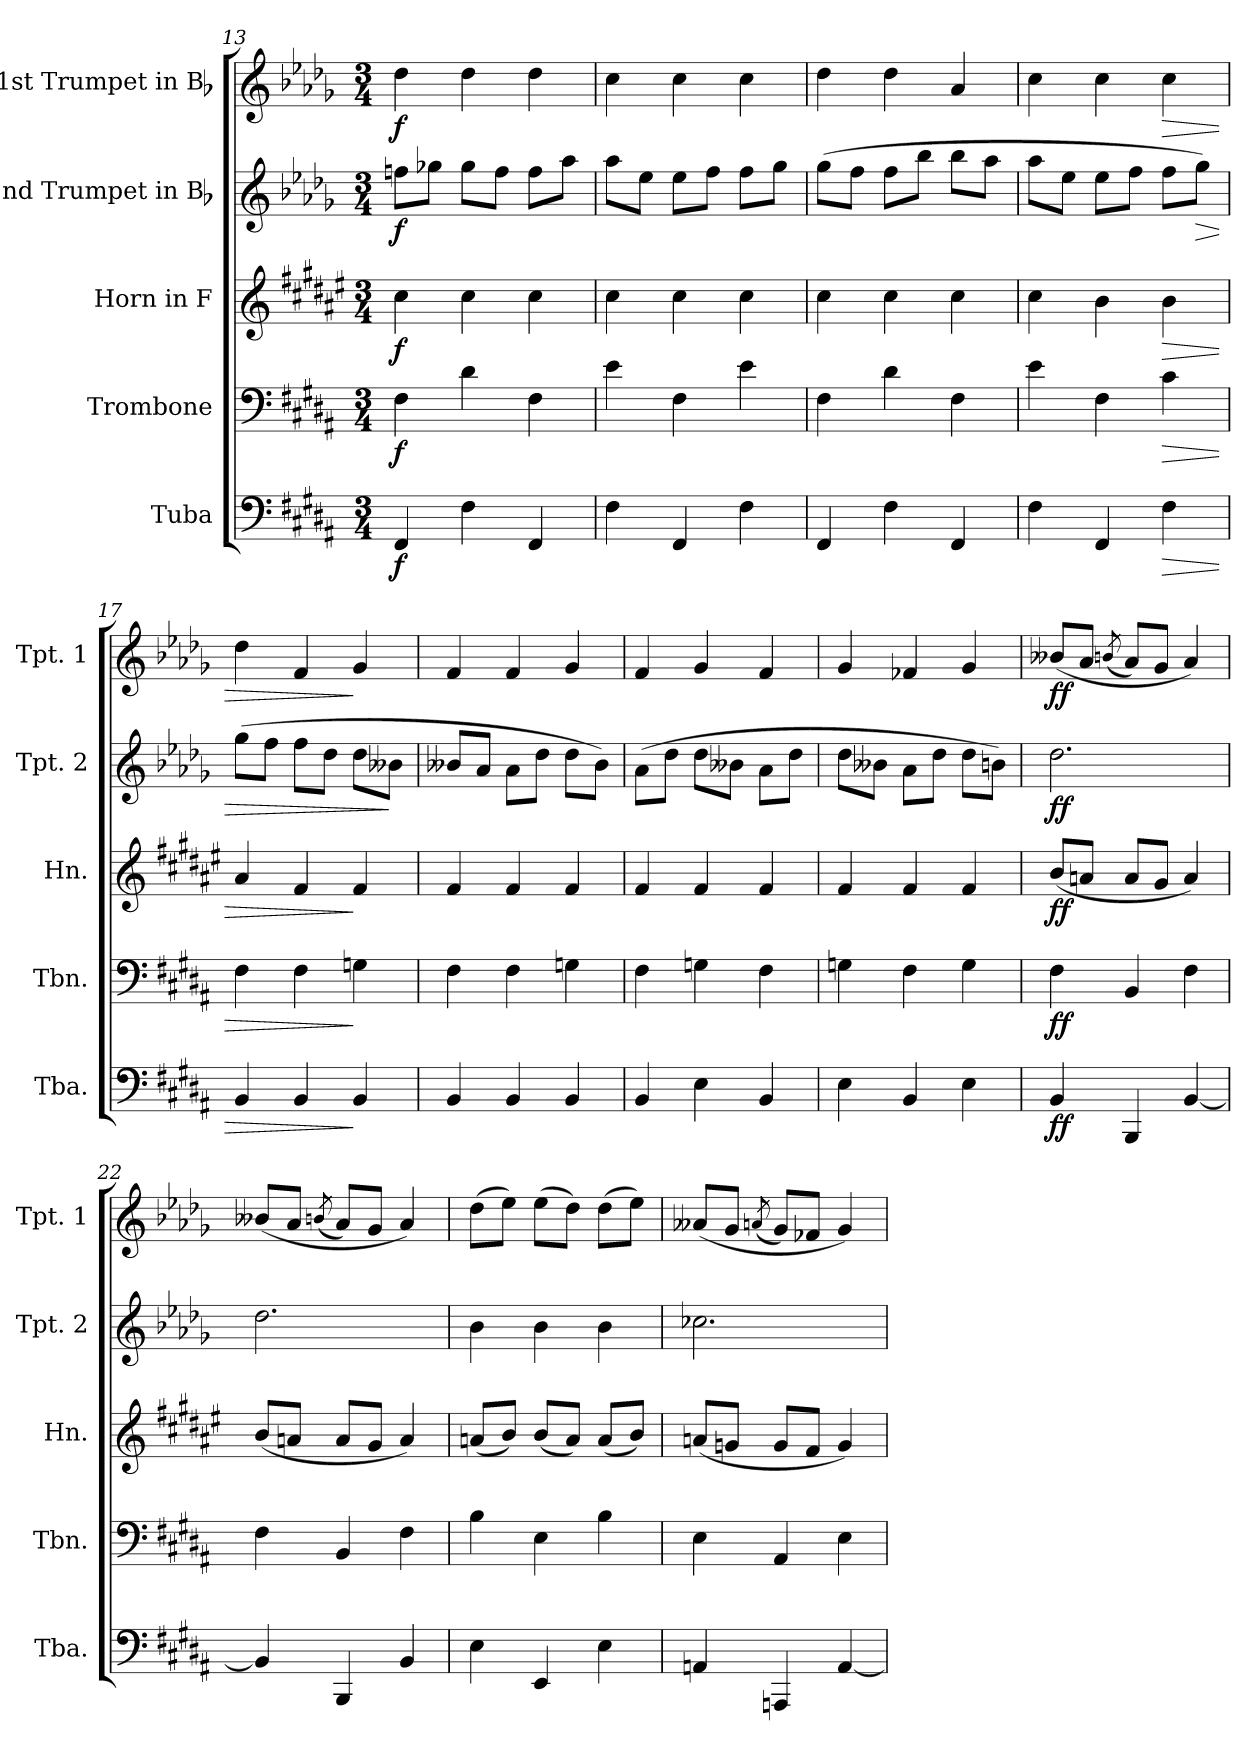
**kern	**dynam	**kern	**dynam	**kern	**dynam	**kern	**dynam	**kern	**dynam
*part5	*part5	*part4	*part4	*part3	*part3	*part2	*part2	*part1	*part1
*staff5	*staff5	*staff4	*staff4	*staff3	*staff3	*staff2	*staff2	*staff1	*staff1
*I"Tuba	*	*I"Trombone	*	*I"Horn in F	*	*I"2nd Trumpet in Bb	*	*I"1st Trumpet in Bb	*
*I'Tba.	*	*I'Tbn.	*	*I'Hn.	*	*I'Tpt. 2	*	*I'Tpt. 1	*
*clefF4	*	*clefF4	*	*clefG2	*	*clefG2	*	*clefG2	*
*	*	*	*	*ITrd4c7	*	*ITrd1c2	*	*ITrd1c2	*
*k[f#c#g#d#a#]	*	*k[f#c#g#d#a#]	*	*k[f#c#g#d#a#]	*	*k[b-e-a-d-g-c-f-]	*	*k[b-e-a-d-g-c-f-]	*
*B:	*	*B:	*	*B:	*	*C-:	*	*C-:	*
*M3/4	*	*M3/4	*	*M3/4	*	*M3/4	*	*M3/4	*
=13	=13	=13	=13	=13	=13	=13	=13	=13	=13
!	!LO:DY:b	!	!LO:DY:b	!	!LO:DY:b	!	!LO:DY:b	!	!LO:DY:b
4FF#/	f	4F#\	f	4f#\	f	8ee-X\L	f	4cc-\	f
.	.	.	.	.	.	8ff-X\J	.	.	.
4F#\	.	4d#\	.	4f#\	.	8ff-\L	.	4cc-\	.
.	.	.	.	.	.	8ee-\J	.	.	.
4FF#/	.	4F#\	.	4f#\	.	8ee-\L	.	4cc-\	.
.	.	.	.	.	.	8gg-\J	.	.	.
=14	=14	=14	=14	=14	=14	=14	=14	=14	=14
4F#\	.	4e\	.	4f#\	.	8gg-\L	.	4b-\	.
.	.	.	.	.	.	8dd-\J	.	.	.
4FF#/	.	4F#\	.	4f#\	.	8dd-\L	.	4b-\	.
.	.	.	.	.	.	8ee-\J	.	.	.
4F#\	.	4e\	.	4f#\	.	8ee-\L	.	4b-\	.
.	.	.	.	.	.	8ff-\J	.	.	.
!!LO:LB:g=z
=15	=15	=15	=15	=15	=15	=15	=15	=15	=15
4FF#/	.	4F#\	.	4f#\	.	(>8ff-\L	.	4cc-\	.
.	.	.	.	.	.	8ee-\J	.	.	.
4F#\	.	4d#\	.	4f#\	.	8ee-\L	.	4cc-\	.
.	.	.	.	.	.	8aa-\J	.	.	.
4FF#/	.	4F#\	.	4f#\	.	8aa-\L	.	4g-/	.
.	.	.	.	.	.	8gg-\J	.	.	.
=16	=16	=16	=16	=16	=16	=16	=16	=16	=16
4F#\	.	4e\	.	4f#\	.	8gg-\L	.	4b-\	.
.	.	.	.	.	.	8dd-\J	.	.	.
4FF#/	.	4F#\	.	4e\	.	8dd-\L	.	4b-\	.
.	.	.	.	.	.	8ee-\J	.	.	.
!	!LO:HP:b	!	!LO:HP:b	!	!LO:HP:b	!	!	!	!LO:HP:b
4F#\	>	4c#\	>	4e\	>	8ee-\L	.	4b-\	>
!	!	!	!	!	!	!	!LO:HP:b	!	!
.	.	.	.	.	.	8ff-\J)	>	.	.
=17	=17	=17	=17	=17	=17	=17	=17	=17	=17
4BB/	.	4F#\	.	4d#/	.	(>8ff-\L	.	4cc-\	.
.	.	.	.	.	.	8ee-\J	.	.	.
4BB/	.	4F#\	.	4B/	.	8ee-\L	.	4e-/	.
.	.	.	.	.	.	8cc-\J	.	.	.
4BB/	]	4Gn\	]	4B/	]	8cc-\L	.	4f-/	]
.	.	.	.	.	.	8a--X\J	]	.	.
=18	=18	=18	=18	=18	=18	=18	=18	=18	=18
4BB/	.	4F#\	.	4B/	.	8a--X/L	.	4e-/	.
.	.	.	.	.	.	8g-/J	.	.	.
4BB/	.	4F#\	.	4B/	.	8g-\L	.	4e-/	.
.	.	.	.	.	.	8cc-\J	.	.	.
4BB/	.	4Gn\	.	4B/	.	8cc-\L	.	4f-/	.
.	.	.	.	.	.	8a--\J)	.	.	.
=19	=19	=19	=19	=19	=19	=19	=19	=19	=19
4BB/	.	4F#\	.	4B/	.	(>8g-\L	.	4e-/	.
.	.	.	.	.	.	8cc-\J	.	.	.
4E\	.	4Gn\	.	4B/	.	8cc-\L	.	4f-/	.
.	.	.	.	.	.	8a--X\J	.	.	.
4BB/	.	4F#\	.	4B/	.	8g-\L	.	4e-/	.
.	.	.	.	.	.	8cc-\J	.	.	.
!!LO:PB:g=z
=20	=20	=20	=20	=20	=20	=20	=20	=20	=20
4E\	.	4Gn\	.	4B/	.	8cc-\L	.	4f-/	.
.	.	.	.	.	.	8a--X\J	.	.	.
4BB/	.	4F#\	.	4B/	.	8g-\L	.	4e--X/	.
.	.	.	.	.	.	8cc-\J	.	.	.
4E\	.	4G\	.	4B/	.	8cc-\L	.	4f-/	.
.	.	.	.	.	.	8an\J)	.	.	.
=21	=21	=21	=21	=21	=21	=21	=21	=21	=21
!	!LO:DY:b	!	!LO:DY:b	!	!LO:DY:b	!	!LO:DY:b	!	!LO:DY:b
4BB/	ff	4F#\	ff	(<8e/L	ff	2.cc-\	ff	(<8a--X/L	ff
.	.	.	.	8dn/J	.	.	.	8g-/J	.
.	.	.	.	.	.	.	.	(<8qan/	.
4BBB/	.	4BB/	.	8d/L	.	.	.	8g-/L)	.
.	.	.	.	8c#/J	.	.	.	8f-/J	.
[4BB/	.	4F#\	.	4d/)	.	.	.	4g-/)	.
=22	=22	=22	=22	=22	=22	=22	=22	=22	=22
4BB/]	.	4F#\	.	(<8e/L	.	2.cc-\	.	(<8a--X/L	.
.	.	.	.	8dn/J	.	.	.	8g-/J	.
.	.	.	.	.	.	.	.	(<8qan/	.
4BBB/	.	4BB/	.	8d/L	.	.	.	8g-/L)	.
.	.	.	.	8c#/J	.	.	.	8f-/J	.
4BB/	.	4F#\	.	4d/)	.	.	.	4g-/)	.
=23	=23	=23	=23	=23	=23	=23	=23	=23	=23
4E\	.	4B\	.	(<8dn/L	.	4a-\	.	(>8cc-\L	.
.	.	.	.	8e/J)	.	.	.	8dd-\J)	.
4EE/	.	4E\	.	(<8e/L	.	4a-\	.	(>8dd-\L	.
.	.	.	.	8d/J)	.	.	.	8cc-\J)	.
4E\	.	4B\	.	(<8d/L	.	4a-\	.	(>8cc-\L	.
.	.	.	.	8e/J)	.	.	.	8dd-\J)	.
=24	=24	=24	=24	=24	=24	=24	=24	=24	=24
4AAn/	.	4E\	.	(<8dn/L	.	2.b--X\	.	(<8g--X/L	.
.	.	.	.	8cn/J	.	.	.	8f-/J	.
.	.	.	.	.	.	.	.	(<8qgn/	.
4AAAn/	.	4AA#/	.	8c/L	.	.	.	8f-/L)	.
.	.	.	.	8B/J	.	.	.	8e--X/J	.
[4AA/	.	4E\	.	4c/)	.	.	.	4f-/)	.
=	=	=	=	=	=	=	=	=	=
*-	*-	*-	*-	*-	*-	*-	*-	*-	*-
